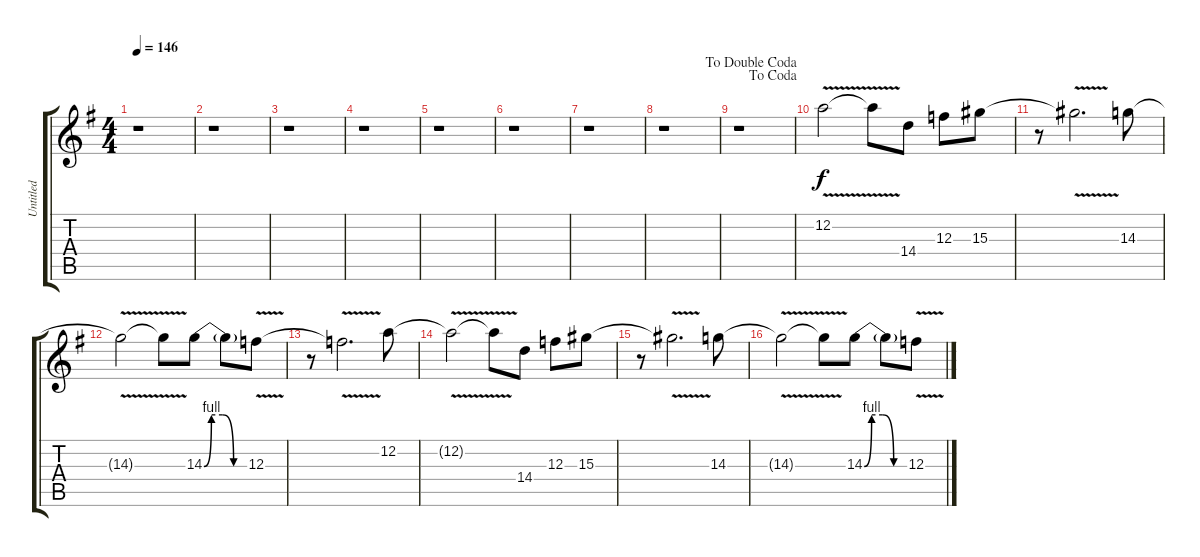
\track ("Untitled" "Untitled") {instrument distortionguitar}
\staff {score tabs}
\tuning (D4 A3 F3 C3 G2 D2) {hide}
\ts (4 4)
\tempo 146
\clef g2
\ks g
r.1{dy f} |
r.1 |
r.1 |
r.1 |
r.1 |
r.1 |
r.1 |
r.1 |
\jump dacoda
\jump dadoublecoda
r.1 |
12.2{v}.2 12.2{v t}.8 14.4.8 12.3.8 15.3.8 |
r.8 15.3{v t}.2{d} 14.3.8 |
14.3{v t}.2 14.3{t}.8 14.3{be (custom 0 0 10 4 25 4 40 0 60 0)}.8 14.3{t}.8 12.3{v}.8 |
r.8 12.3{v t}.2{d} 12.2.8 |
12.2{v t}.2 12.2{v t}.8 14.4.8 12.3.8 15.3.8 |
r.8 15.3{v t}.2{d} 14.3.8 |
14.3{v t}.2 14.3{t}.8 14.3{be (custom 0 0 10 4 25 4 40 0 60 0)}.8 14.3{t}.8 12.3{v}.8
